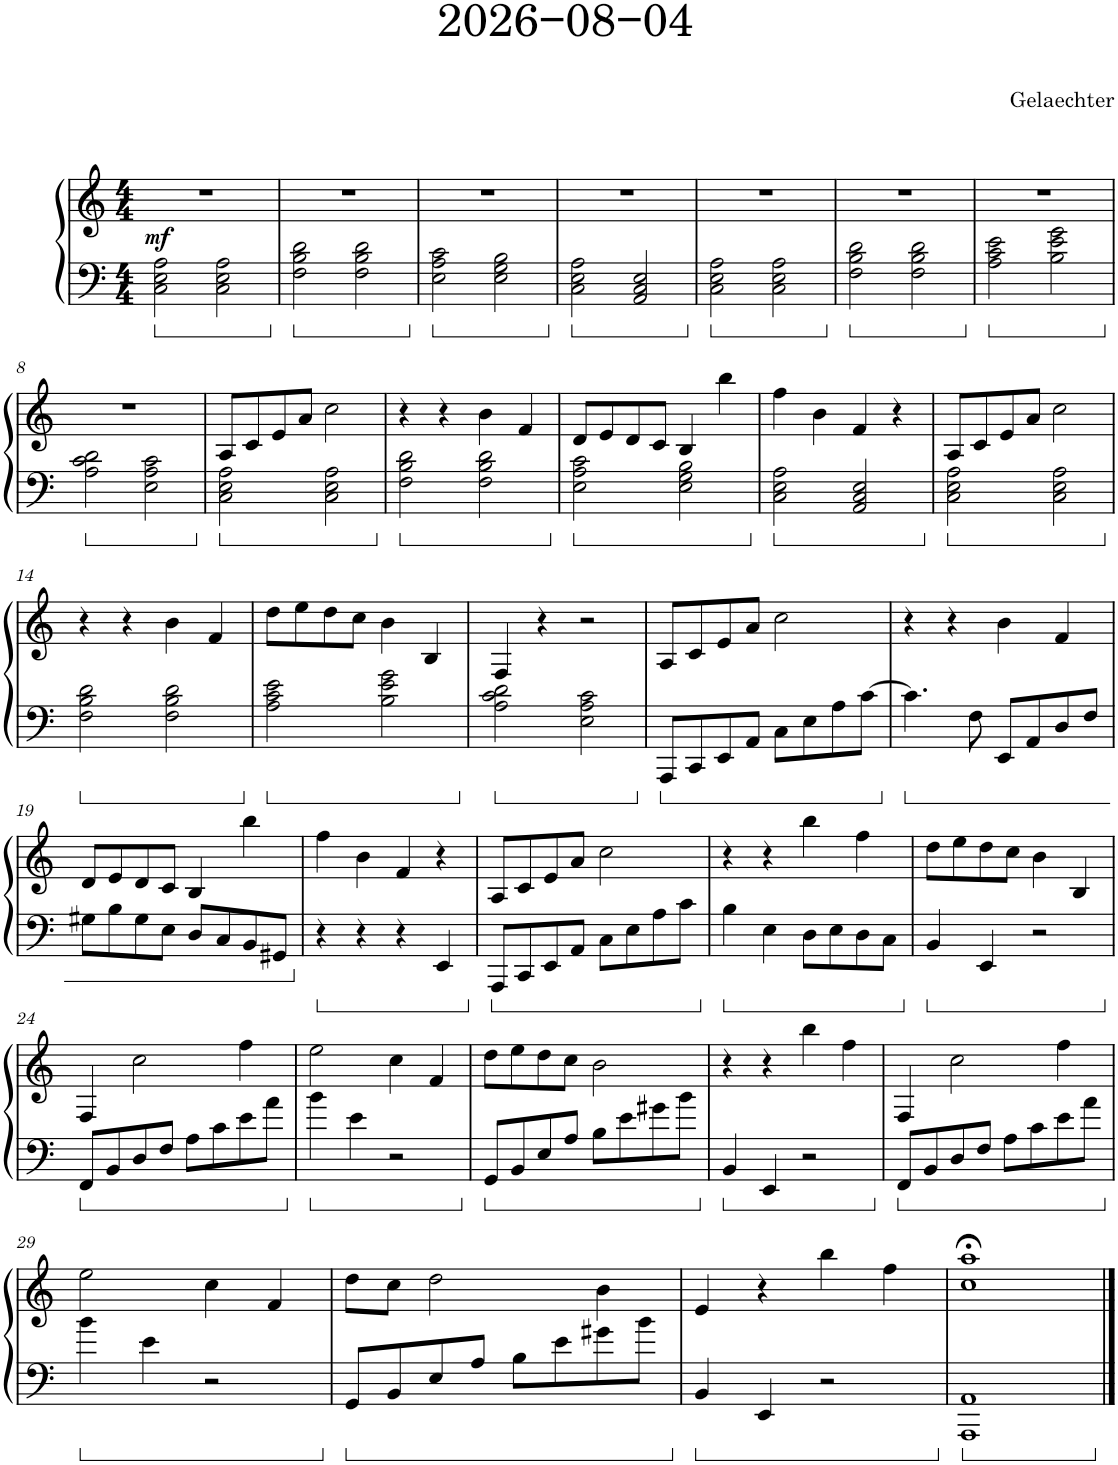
**kern	**kern	**dynam
*part1	*part1	*part1
*staff2	*staff1	*staff1/2
*I"Piano	*	*
*I'Pno.	*	*
*clefF4	*clefG2	*
*k[]	*k[]	*
*M4/4	*M4/4	*
=1	=1	=1
!	!	!LO:DY:b
2C\ 2E\ 2A\	1r	mf
2C\ 2E\ 2A\	.	.
=2	=2	=2
2F\ 2B\ 2d\	1r	.
2F\ 2B\ 2d\	.	.
=3	=3	=3
2E\ 2A\ 2c\	1r	.
2E\ 2G\ 2B\	.	.
=4	=4	=4
2C\ 2E\ 2A\	1r	.
2AA/ 2C/ 2E/	.	.
=5	=5	=5
2C\ 2E\ 2A\	1r	.
2C\ 2E\ 2A\	.	.
=6	=6	=6
2F\ 2B\ 2d\	1r	.
2F\ 2B\ 2d\	.	.
=7	=7	=7
2A\ 2c\ 2e\	1r	.
2B\ 2e\ 2g\	.	.
!!LO:LB:g=z
=8	=8	=8
2A\ 2c\ 2d\	1r	.
2E\ 2A\ 2c\	.	.
=9	=9	=9
2C\ 2E\ 2A\	8A/L	.
.	8c/	.
.	8e/	.
.	8a/J	.
2C\ 2E\ 2A\	2cc\	.
=10	=10	=10
2F\ 2B\ 2d\	4r	.
.	4r	.
2F\ 2B\ 2d\	4b\	.
.	4f/	.
=11	=11	=11
2E\ 2A\ 2c\	8d/L	.
.	8e/	.
.	8d/	.
.	8c/J	.
2E\ 2G\ 2B\	4B/	.
.	4bb\	.
=12	=12	=12
2C\ 2E\ 2A\	4ff\	.
.	4b\	.
2AA/ 2C/ 2E/	4f/	.
.	4r	.
=13	=13	=13
2C\ 2E\ 2A\	8A/L	.
.	8c/	.
.	8e/	.
.	8a/J	.
2C\ 2E\ 2A\	2cc\	.
!!LO:LB:g=z
=14	=14	=14
2F\ 2B\ 2d\	4r	.
.	4r	.
2F\ 2B\ 2d\	4b\	.
.	4f/	.
=15	=15	=15
2A\ 2c\ 2e\	8dd\L	.
.	8ee\	.
.	8dd\	.
.	8cc\J	.
2B\ 2e\ 2g\	4b\	.
.	4B/	.
=16	=16	=16
2A\ 2c\ 2d\	4F/	.
.	4r	.
2E\ 2A\ 2c\	2r	.
=17	=17	=17
8AAA/L	8A/L	.
8CC/	8c/	.
8EE/	8e/	.
8AA/J	8a/J	.
8C\L	2cc\	.
8E\	.	.
8A\	.	.
[8c\J	.	.
=18	=18	=18
4.c\]	4r	.
.	4r	.
8F\	.	.
8EE/L	4b\	.
8AA/	.	.
8D/	4f/	.
8F/J	.	.
!!LO:LB:g=z
=19	=19	=19
8G#X\L	8d/L	.
8B\	8e/	.
8G#\	8d/	.
8E\J	8c/J	.
8D/L	4B/	.
8C/	.	.
8BB/	4bb\	.
8GG#X/J	.	.
=20	=20	=20
4r	4ff\	.
4r	4b\	.
4r	4f/	.
4EE/	4r	.
=21	=21	=21
8AAA/L	8A/L	.
8CC/	8c/	.
8EE/	8e/	.
8AA/J	8a/J	.
8C\L	2cc\	.
8E\	.	.
8A\	.	.
8c\J	.	.
=22	=22	=22
4B\	4r	.
4E\	4r	.
8D\L	4bb\	.
8E\	.	.
8D\	4ff\	.
8C\J	.	.
=23	=23	=23
4BB/	8dd\L	.
.	8ee\	.
4EE/	8dd\	.
.	8cc\J	.
2r	4b\	.
.	4B/	.
!!LO:LB:g=z
=24	=24	=24
8FF/L	4F/	.
8BB/	.	.
8D/	2cc\	.
8F/J	.	.
8A\L	.	.
8c\	.	.
8e\	4ff\	.
8a\J	.	.
=25	=25	=25
4b\	2ee\	.
4e\	.	.
2r	4cc\	.
.	4f/	.
=26	=26	=26
8GG/L	8dd\L	.
8BB/	8ee\	.
8E/	8dd\	.
8A/J	8cc\J	.
8B\L	2b\	.
8e\	.	.
8g#X\	.	.
8b\J	.	.
=27	=27	=27
4BB/	4r	.
4EE/	4r	.
2r	4bb\	.
.	4ff\	.
=28	=28	=28
8FF/L	4F/	.
8BB/	.	.
8D/	2cc\	.
8F/J	.	.
8A\L	.	.
8c\	.	.
8e\	4ff\	.
8a\J	.	.
!!LO:LB:g=z
=29	=29	=29
4b\	2ee\	.
4e\	.	.
2r	4cc\	.
.	4f/	.
=30	=30	=30
8GG/L	8dd\L	.
8BB/	8cc\J	.
8E/	2dd\	.
8A/J	.	.
8B\L	.	.
8e\	.	.
8g#X\	4b\	.
8b\J	.	.
=31	=31	=31
4BB/	4e/	.
4EE/	4r	.
2r	4bb\	.
.	4ff\	.
=32	=32	=32
1AAA 1AA	1cc;< 1aa;<	.
==	==	==
*-	*-	*-
